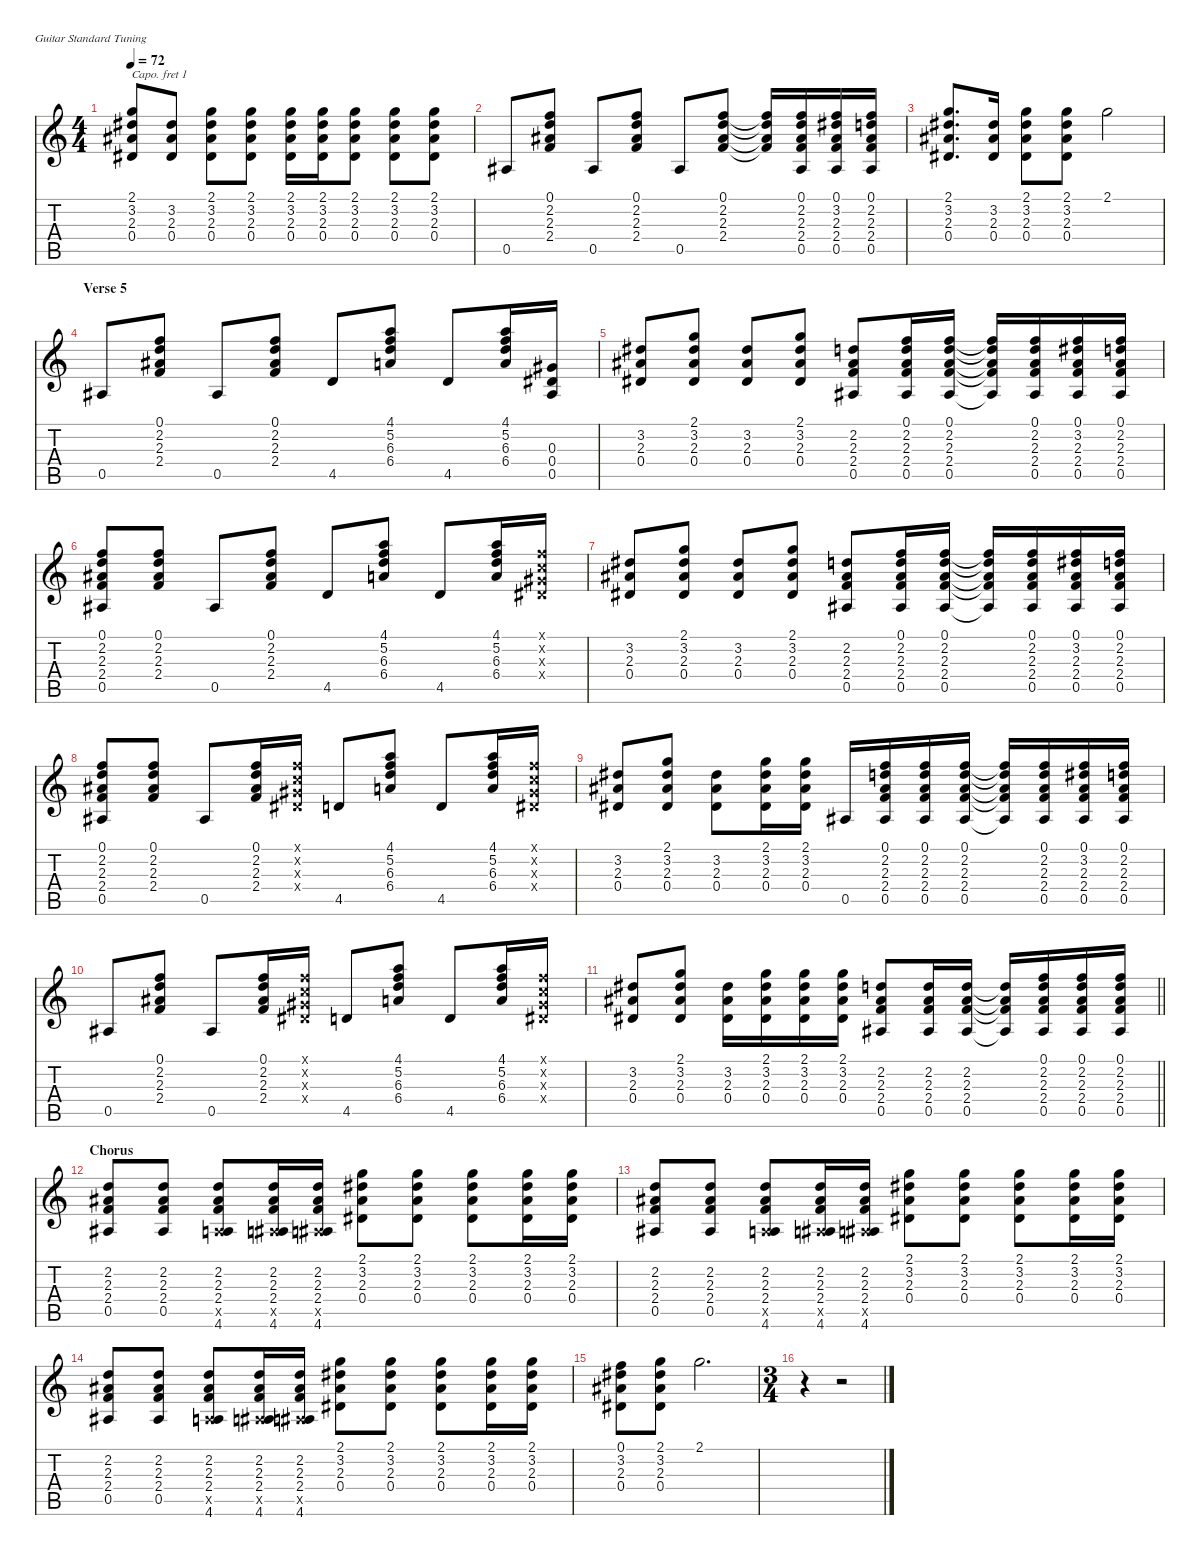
\defaultSystemsLayout 4
\hideDynamics
\bracketExtendMode nobrackets
\singleTrackTrackNamePolicy hidden
\multiTrackTrackNamePolicy hidden
\otherSystemsTrackNameOrientation horizontal
\track ("Robbie Robertson" "el.guit.") {instrument electricguitarclean}
\staff {score tabs}
\capo 1
\tuning (E4 B3 G3 D3 A2 E2)
\ts (4 4)
\tempo 72
\clef g2
\ks c
(2.1 3.2{acc #} 2.3{acc #} 0.4{acc #}).8{dy f beam Up} (3.2{acc #} 2.3{acc #} 0.4{acc #}).8{beam Up} (2.1 3.2{acc #} 2.3{acc #} 0.4{acc #}).8{beam Down} (2.1 3.2{acc #} 2.3{acc #} 0.4{acc #}).8{beam Down} (2.1 3.2{acc #} 2.3{acc #} 0.4{acc #}).16{beam Down} (2.1 3.2{acc #} 2.3{acc #} 0.4{acc #}).16{beam Down} (2.1 3.2{acc #} 2.3{acc #} 0.4{acc #}).8{beam Down} (2.1 3.2{acc #} 2.3{acc #} 0.4{acc #}).8{beam Down} (2.1 3.2{acc #} 2.3{acc #} 0.4{acc #}).8{beam Down} |
0.5{acc #}.8{beam Up} (0.1 2.2 2.3{acc #} 2.4).8{beam Up} 0.5{acc #}.8{beam Up} (0.1 2.2 2.3{acc #} 2.4).8{beam Up} 0.5{acc #}.8{beam Up} (0.1 2.2 2.3{acc #} 2.4).8{beam Up} (0.1{t} 2.2{t} 2.3{t acc #} 2.4{t}).16{beam Up} (0.1 2.2 2.3{acc #} 2.4 0.5{acc #}).16{beam Up} (0.1 3.2{acc #} 2.3{acc #} 2.4 0.5{acc #}).16{beam Up} (0.1 2.2 2.3{acc #} 2.4 0.5{acc #}).16{beam Up} |
(2.1 3.2{acc #} 2.3{acc #} 0.4{acc #}).8{d beam Up} (3.2{acc #} 2.3{acc #} 0.4{acc #}).16{beam Up} (2.1 3.2{acc #} 2.3{acc #} 0.4{acc #}).8{beam Down} (2.1 3.2{acc #} 2.3{acc #} 0.4{acc #}).8{beam Down} 2.1.2{beam Down} |
\section ("" "Verse 5")
0.5{acc #}.8{beam Up} (0.1 2.2 2.3{acc #} 2.4).8{beam Up} 0.5{acc #}.8{beam Up} (0.1 2.2 2.3{acc #} 2.4).8{beam Up} 4.5.8{beam Up} (4.1 5.2 6.3 6.4).8{beam Up} 4.5.8{beam Up} (4.1 5.2 6.3 6.4).16{beam Up} (0.3{acc #} 0.4{acc #} 0.5{acc #}).16{beam Up} |
(3.2{acc #} 2.3{acc #} 0.4{acc #}).8{beam Up} (2.1 3.2{acc #} 2.3{acc #} 0.4{acc #}).8{beam Up} (3.2{acc #} 2.3{acc #} 0.4{acc #}).8{beam Up} (2.1 3.2{acc #} 2.3{acc #} 0.4{acc #}).8{beam Up} (2.2 2.3{acc #} 2.4 0.5{acc #}).8{beam Up} (0.1 2.2 2.3{acc #} 2.4 0.5{acc #}).16{beam Up} (0.1 2.2 2.3{acc #} 2.4 0.5{acc #}).16{beam Up} (0.1{t} 2.2{t} 2.3{t acc #} 2.4{t} 0.5{t acc #}).16{beam Up} (0.1 2.2 2.3{acc #} 2.4 0.5{acc #}).16{beam Up} (0.1 3.2{acc #} 2.3{acc #} 2.4 0.5{acc #}).16{beam Up} (0.1 2.2 2.3{acc #} 2.4 0.5{acc #}).16{beam Up} |
(0.1 2.2 2.3{acc #} 2.4 0.5{acc #}).8{beam Up} (0.1 2.2 2.3{acc #} 2.4).8{beam Up} 0.5{acc #}.8{beam Up} (0.1 2.2 2.3{acc #} 2.4).8{beam Up} 4.5.8{beam Up} (4.1 5.2 6.3 6.4).8{beam Up} 4.5.8{beam Up} (4.1 5.2 6.3 6.4).16{beam Up} (0.1{x} 0.2{x} 0.3{x acc #} 0.4{x acc #}).16{beam Up} |
(3.2{acc #} 2.3{acc #} 0.4{acc #}).8{beam Up} (2.1 3.2{acc #} 2.3{acc #} 0.4{acc #}).8{beam Up} (3.2{acc #} 2.3{acc #} 0.4{acc #}).8{beam Up} (2.1 3.2{acc #} 2.3{acc #} 0.4{acc #}).8{beam Up} (2.2 2.3{acc #} 2.4 0.5{acc #}).8{beam Up} (0.1 2.2 2.3{acc #} 2.4 0.5{acc #}).16{beam Up} (0.1 2.2 2.3{acc #} 2.4 0.5{acc #}).16{beam Up} (0.1{t} 2.2{t} 2.3{t acc #} 2.4{t} 0.5{t acc #}).16{beam Up} (0.1 2.2 2.3{acc #} 2.4 0.5{acc #}).16{beam Up} (0.1 3.2{acc #} 2.3{acc #} 2.4 0.5{acc #}).16{beam Up} (0.1 2.2 2.3{acc #} 2.4 0.5{acc #}).16{beam Up} |
(0.1 2.2 2.3{acc #} 2.4 0.5{acc #}).8{beam Up} (0.1 2.2 2.3{acc #} 2.4).8{beam Up} 0.5{acc #}.8{beam Up} (0.1 2.2 2.3{acc #} 2.4).16{beam Up} (0.1{x} 0.2{x} 0.3{x acc #} 0.4{x acc #}).16{beam Up} 4.5.8{beam Up} (4.1 5.2 6.3 6.4).8{beam Up} 4.5.8{beam Up} (4.1 5.2 6.3 6.4).16{beam Up} (0.1{x} 0.2{x} 0.3{x acc #} 0.4{x acc #}).16{beam Up} |
(3.2{acc #} 2.3{acc #} 0.4{acc #}).8{beam Up} (2.1 3.2{acc #} 2.3{acc #} 0.4{acc #}).8{beam Up} (3.2{acc #} 2.3{acc #} 0.4{acc #}).8{beam Down} (2.1 3.2{acc #} 2.3{acc #} 0.4{acc #}).16{beam Down} (2.1 3.2{acc #} 2.3{acc #} 0.4{acc #}).16{beam Down} 0.5{acc #}.16{beam Up} (0.1 2.2 2.3{acc #} 2.4 0.5{acc #}).16{beam Up} (0.1 2.2 2.3{acc #} 2.4 0.5{acc #}).16{beam Up} (0.1 2.2 2.3{acc #} 2.4 0.5{acc #}).16{beam Up} (0.1{t} 2.2{t} 2.3{t acc #} 2.4{t} 0.5{t acc #}).16{beam Up} (0.1 2.2 2.3{acc #} 2.4 0.5{acc #}).16{beam Up} (0.1 3.2{acc #} 2.3{acc #} 2.4 0.5{acc #}).16{beam Up} (0.1 2.2 2.3{acc #} 2.4 0.5{acc #}).16{beam Up} |
0.5{acc #}.8{beam Up} (0.1 2.2 2.3{acc #} 2.4).8{beam Up} 0.5{acc #}.8{beam Up} (0.1 2.2 2.3{acc #} 2.4).16{beam Up} (0.1{x} 0.2{x} 0.3{x acc #} 0.4{x acc #}).16{beam Up} 4.5.8{beam Up} (4.1 5.2 6.3 6.4).8{beam Up} 4.5.8{beam Up} (4.1 5.2 6.3 6.4).16{beam Up} (0.1{x} 0.2{x} 0.3{x acc #} 0.4{x acc #}).16{beam Up} |
\barLineRight lightlight
(3.2{acc #} 2.3{acc #} 0.4{acc #}).8{beam Up} (2.1 3.2{acc #} 2.3{acc #} 0.4{acc #}).8{beam Up} (3.2{acc #} 2.3{acc #} 0.4{acc #}).16{beam Down} (2.1 3.2{acc #} 2.3{acc #} 0.4{acc #}).16{beam Down} (2.1 3.2{acc #} 2.3{acc #} 0.4{acc #}).16{beam Down} (2.1 3.2{acc #} 2.3{acc #} 0.4{acc #}).16{beam Down} (2.2 2.3{acc #} 2.4 0.5{acc #}).8{beam Up} (2.2 2.3{acc #} 2.4 0.5{acc #}).16{beam Up} (2.2 2.3{acc #} 2.4 0.5{acc #}).16{beam Up} (2.2{t} 2.3{t acc #} 2.4{t} 0.5{t acc #}).16{beam Up} (0.1 2.2 2.3{acc #} 2.4 0.5{acc #}).16{beam Up} (0.1 2.2 2.3{acc #} 2.4 0.5{acc #}).16{beam Up} (0.1 2.2 2.3{acc #} 2.4 0.5{acc #}).16{beam Up} |
\section ("" "Chorus")
(2.2 2.3{acc #} 2.4 0.5{acc #}).8{beam Up} (2.2 2.3{acc #} 2.4 0.5{acc #}).8{beam Up} (2.2 2.3{acc #} 2.4 0.5{x acc #} 4.6).8{beam Up} (2.2 2.3{acc #} 2.4 0.5{x acc #} 4.6).16{beam Up} (2.2 2.3{acc #} 2.4 0.5{x acc #} 4.6).16{beam Up} (2.1 3.2{acc #} 2.3{acc #} 0.4{acc #}).8{beam Down} (2.1 3.2{acc #} 2.3{acc #} 0.4{acc #}).8{beam Down} (2.1 3.2{acc #} 2.3{acc #} 0.4{acc #}).8{beam Down} (2.1 3.2{acc #} 2.3{acc #} 0.4{acc #}).16{beam Down} (2.1 3.2{acc #} 2.3{acc #} 0.4{acc #}).16{beam Down} |
(2.2 2.3{acc #} 2.4 0.5{acc #}).8{beam Up} (2.2 2.3{acc #} 2.4 0.5{acc #}).8{beam Up} (2.2 2.3{acc #} 2.4 0.5{x acc #} 4.6).8{beam Up} (2.2 2.3{acc #} 2.4 0.5{x acc #} 4.6).16{beam Up} (2.2 2.3{acc #} 2.4 0.5{x acc #} 4.6).16{beam Up} (2.1 3.2{acc #} 2.3{acc #} 0.4{acc #}).8{beam Down} (2.1 3.2{acc #} 2.3{acc #} 0.4{acc #}).8{beam Down} (2.1 3.2{acc #} 2.3{acc #} 0.4{acc #}).8{beam Down} (2.1 3.2{acc #} 2.3{acc #} 0.4{acc #}).16{beam Down} (2.1 3.2{acc #} 2.3{acc #} 0.4{acc #}).16{beam Down} |
(2.2 2.3{acc #} 2.4 0.5{acc #}).8{beam Up} (2.2 2.3{acc #} 2.4 0.5{acc #}).8{beam Up} (2.2 2.3{acc #} 2.4 0.5{x acc #} 4.6).8{beam Up} (2.2 2.3{acc #} 2.4 0.5{x acc #} 4.6).16{beam Up} (2.2 2.3{acc #} 2.4 0.5{x acc #} 4.6).16{beam Up} (2.1 3.2{acc #} 2.3{acc #} 0.4{acc #}).8{beam Down} (2.1 3.2{acc #} 2.3{acc #} 0.4{acc #}).8{beam Down} (2.1 3.2{acc #} 2.3{acc #} 0.4{acc #}).8{beam Down} (2.1 3.2{acc #} 2.3{acc #} 0.4{acc #}).16{beam Down} (2.1 3.2{acc #} 2.3{acc #} 0.4{acc #}).16{beam Down} |
(0.1 3.2{acc #} 2.3{acc #} 0.4{acc #}).8{beam Down} (2.1 3.2{acc #} 2.3{acc #} 0.4{acc #}).8{beam Down} 2.1.2{d beam Down} |
\ts (3 4)
\beaming (8 2 2 2 2)
r.4{beam Down} r.2{beam Down}
